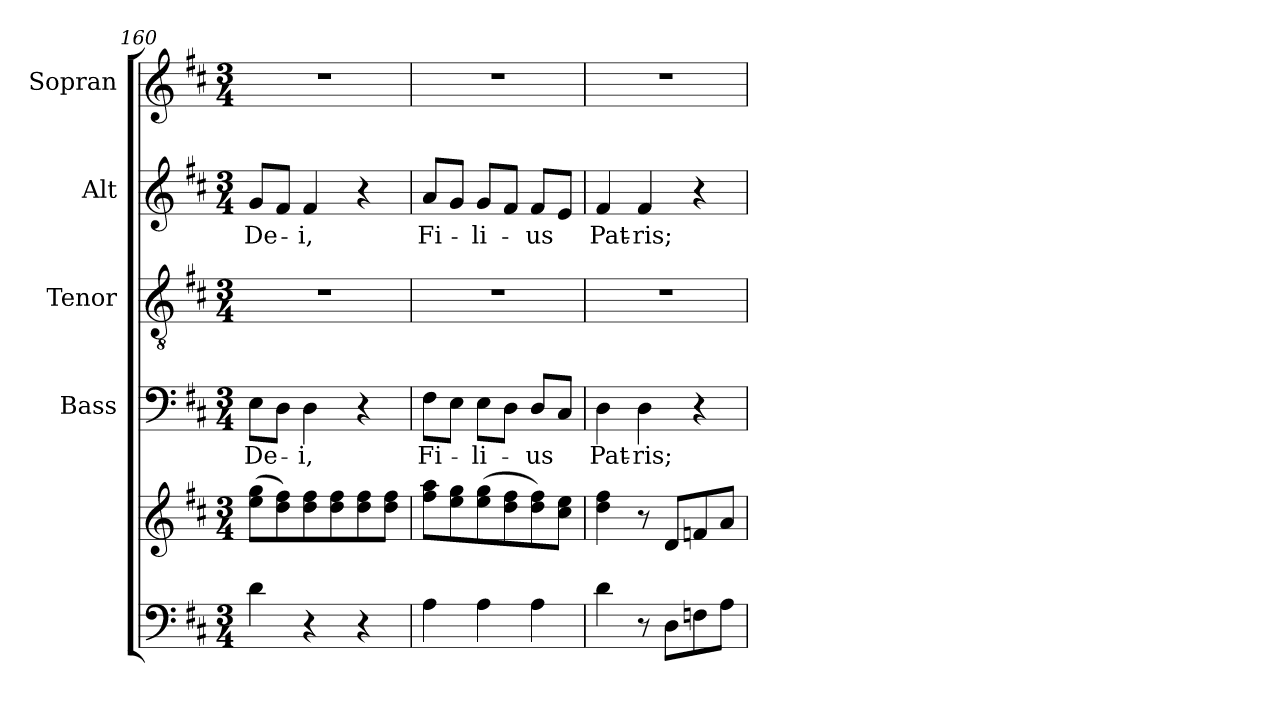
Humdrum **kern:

**kern	**kern	**kern	**text	**kern	**kern	**text	**kern
*part5	*part5	*part4	*part4	*part3	*part2	*part2	*part1
*staff6	*staff5	*staff4	*staff4	*staff3	*staff2	*staff2	*staff1
*	*	*I"Bass	*	*I"Tenor	*I"Alt	*	*I"Sopran
*	*	*I'B.	*	*I'T.	*I'A.	*	*I'S.
!!LO:PB:g=z
*clefF4	*clefG2	*clefF4	*	*clefGv2	*clefG2	*	*clefG2
*k[f#c#]	*k[f#c#]	*k[f#c#]	*	*k[f#c#]	*k[f#c#]	*	*k[f#c#]
*D:	*D:	*D:	*	*D:	*D:	*	*D:
*M3/4	*M3/4	*M3/4	*	*M3/4	*M3/4	*	*M3/4
=160	=160	=160	=160	=160	=160	=160	=160
!	!	!	!LO:LY:b	!	!	!LO:LY:b	!
4d\	(>8ee\ 8gg\L	8E\L	De-	2.r	8g/L	De-	2.r
.	8dd\ 8ff#\)	8D\J	.	.	8f#/J	.	.
!	!	!	!LO:LY:b	!	!	!LO:LY:b	!
4r	8dd\ 8ff#\	4D\	-i,	.	4f#/	-i,	.
.	8dd\ 8ff#\	.	.	.	.	.	.
4r	8dd\ 8ff#\	4r	.	.	4r	.	.
.	8dd\ 8ff#\J	.	.	.	.	.	.
=161	=161	=161	=161	=161	=161	=161	=161
!	!	!	!LO:LY:b	!	!	!LO:LY:b	!
4A\	8ff#\ 8aa\L	8F#\L	Fi-	2.r	8a/L	Fi-	2.r
.	8ee\ 8gg\	8E\J	.	.	8g/J	.	.
!	!	!	!LO:LY:b	!	!	!LO:LY:b	!
4A\	(>8ee\ 8gg\	8E\L	-li-	.	8g/L	-li-	.
.	8dd\ 8ff#\	8D\J	.	.	8f#/J	.	.
!	!	!	!LO:LY:b	!	!	!LO:LY:b	!
4A\	8dd\ 8ff#\)	8D/L	-us	.	8f#/L	-us	.
.	8cc#\ 8ee\J	8C#/J	.	.	8e/J	.	.
=162	=162	=162	=162	=162	=162	=162	=162
!	!	!	!LO:LY:b	!	!	!LO:LY:b	!
4d\	4dd\ 4ff#\	4D\	Pat-	2.r	4f#/	Pat-	2.r
!	!	!	!LO:LY:b	!	!	!LO:LY:b	!
8r	8r	4D\	-ris;	.	4f#/	-ris;	.
8D\L	8d/L	.	.	.	.	.	.
8Fn\	8fn/	4r	.	.	4r	.	.
8A\J	8a/J	.	.	.	.	.	.
=	=	=	=	=	=	=	=
*-	*-	*-	*-	*-	*-	*-	*-
